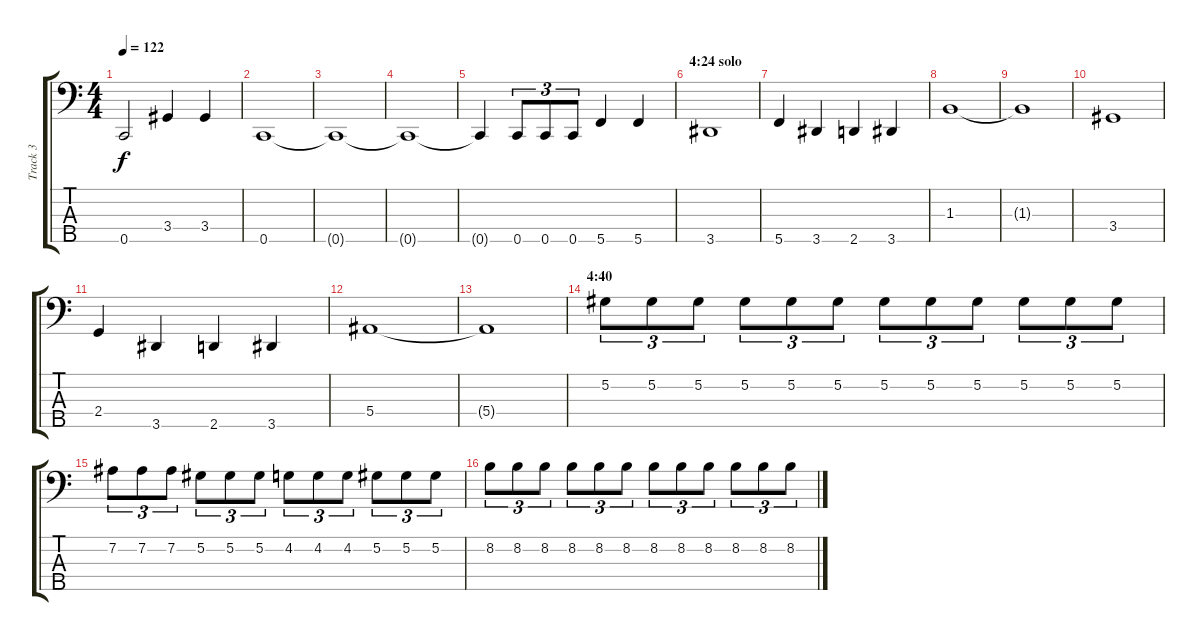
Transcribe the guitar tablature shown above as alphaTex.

\track ("Track 3" "Track 3") {instrument electricbasspick}
\staff {score tabs}
\tuning (Ab2 Eb2 Bb1 F1 C1) {hide}
\ts (4 4)
\tempo 122
\clef f4
\ks c
0.5{t}.2{dy f} 3.4.4 3.4.4 |
0.5.1 |
0.5{t}.1 |
0.5{t}.1 |
0.5{t}.4 0.5.8{tu (3 2)} 0.5.8{tu (3 2)} 0.5.8{tu (3 2)} 5.5.4 5.5.4 |
\section ("" "4:24 solo")
3.5.1 |
5.5.4 3.5.4 2.5.4 3.5.4 |
1.3.1 |
1.3{t}.1 |
3.4.1 |
2.4.4 3.5.4 2.5.4 3.5.4 |
5.4.1 |
5.4{t}.1 |
\section ("" "4:40")
5.2.8{tu (3 2)} 5.2.8{tu (3 2)} 5.2.8{tu (3 2)} 5.2.8{tu (3 2)} 5.2.8{tu (3 2)} 5.2.8{tu (3 2)} 5.2.8{tu (3 2)} 5.2.8{tu (3 2)} 5.2.8{tu (3 2)} 5.2.8{tu (3 2)} 5.2.8{tu (3 2)} 5.2.8{tu (3 2)} |
7.2.8{tu (3 2)} 7.2.8{tu (3 2)} 7.2.8{tu (3 2)} 5.2.8{tu (3 2)} 5.2.8{tu (3 2)} 5.2.8{tu (3 2)} 4.2.8{tu (3 2)} 4.2.8{tu (3 2)} 4.2.8{tu (3 2)} 5.2.8{tu (3 2)} 5.2.8{tu (3 2)} 5.2.8{tu (3 2)} |
8.2.8{tu (3 2)} 8.2.8{tu (3 2)} 8.2.8{tu (3 2)} 8.2.8{tu (3 2)} 8.2.8{tu (3 2)} 8.2.8{tu (3 2)} 8.2.8{tu (3 2)} 8.2.8{tu (3 2)} 8.2.8{tu (3 2)} 8.2.8{tu (3 2)} 8.2.8{tu (3 2)} 8.2.8{tu (3 2)}
